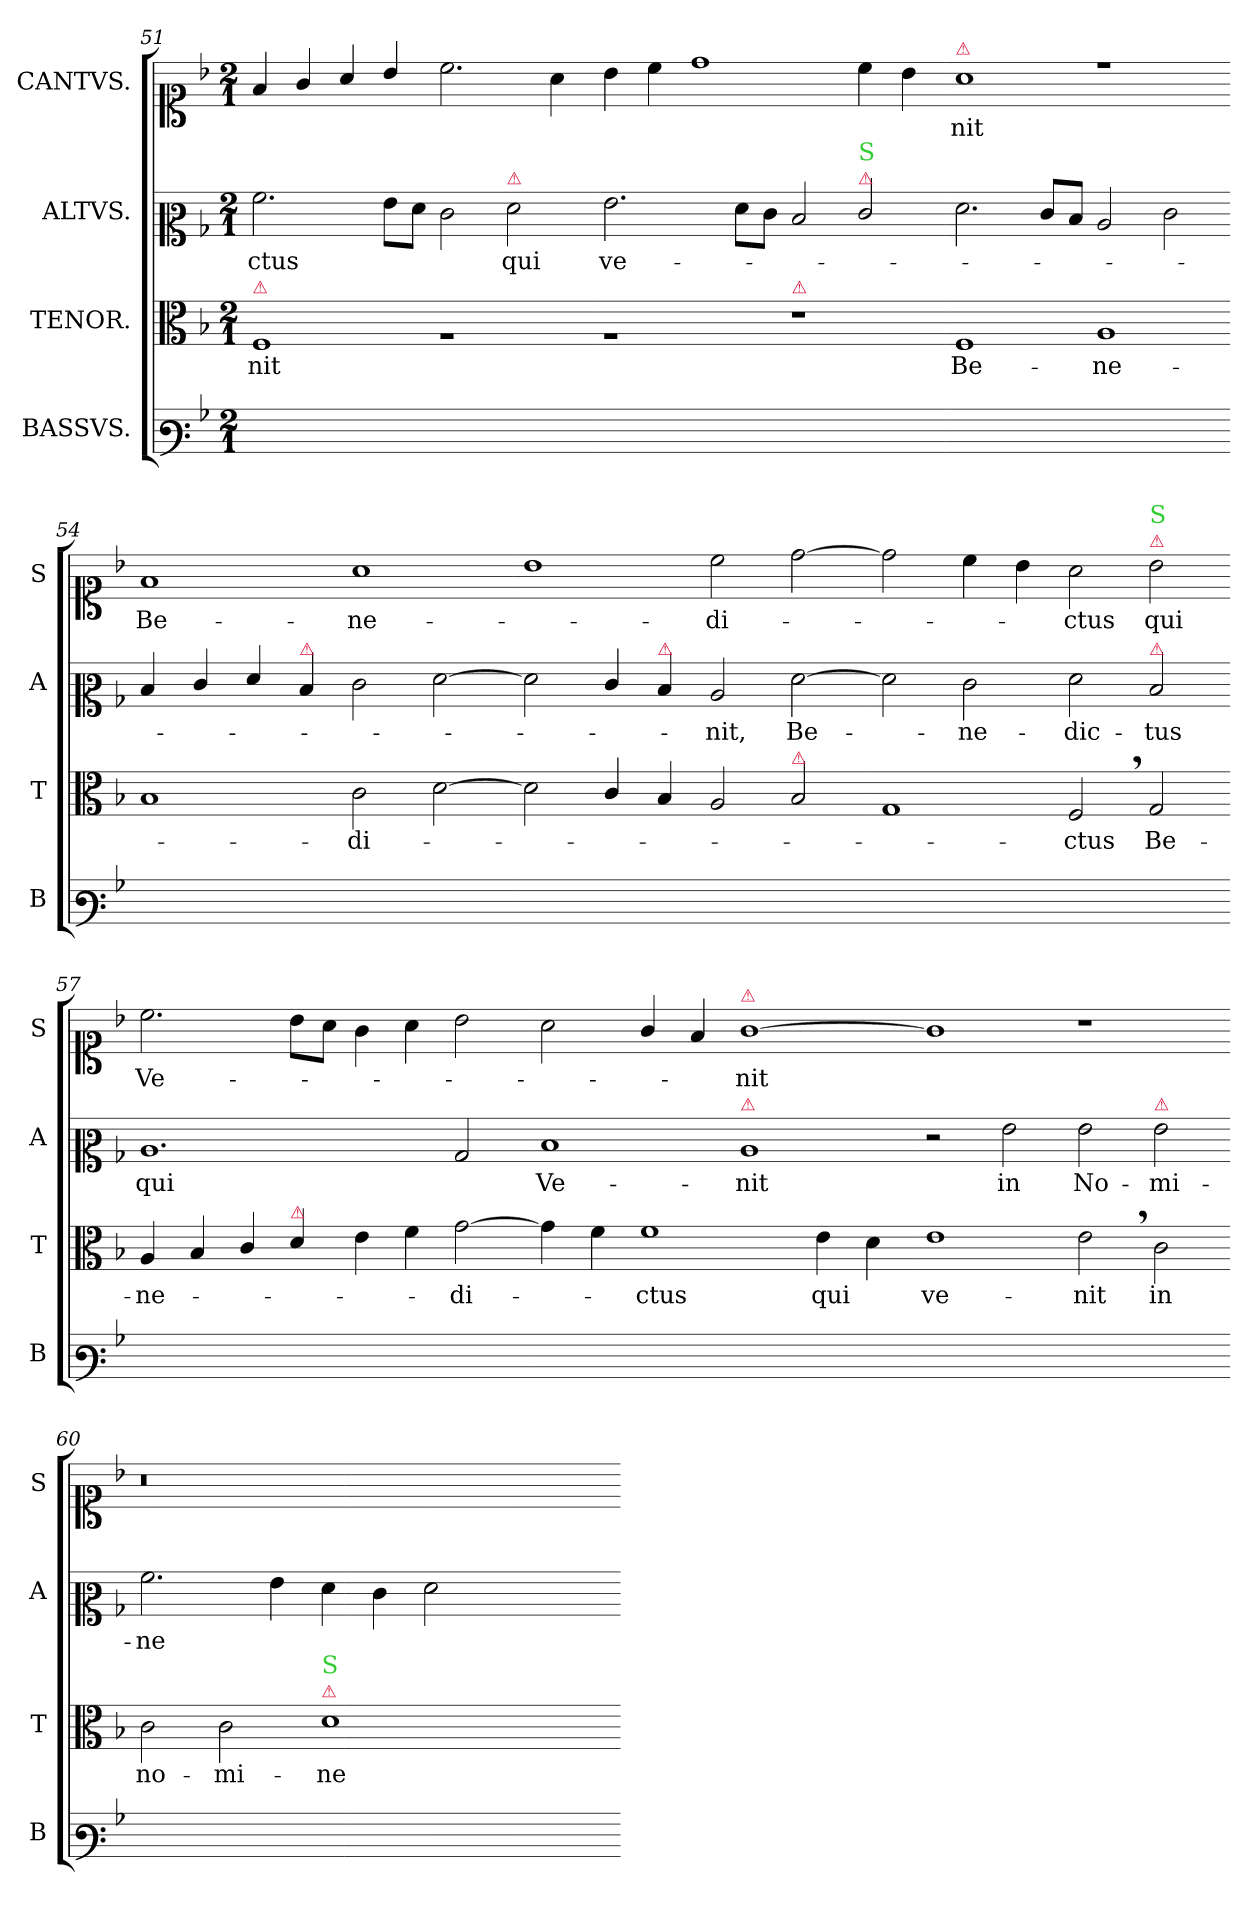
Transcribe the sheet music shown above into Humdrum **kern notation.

**kern	**kern	**text	**kern	**text	**kern	**text
*part4	*part3	*part3	*part2	*part2	*part1	*part1
*staff4	*staff3	*staff3	*staff2	*staff2	*staff1	*staff1
*I"BASSVS.	*I"TENOR.	*	*I"ALTVS.	*	*I"CANTVS.	*
*I'B	*I'T	*	*I'A	*	*I'S	*
*clefF3	*clefC3	*	*clefC2	*	*clefC1	*
*k[b-]	*k[b-]	*	*k[b-]	*	*k[b-]	*
*M2/1	*M2/1	*	*M2/1	*	*M2/1	*
=51	=51	=51	=51	=51	=51	=51
!	!LO:TX:a:color=crimson:t=⚠	!	!	!	!	!
0ryy	1F	-nit	2.a\	-ctus	4f/	.
.	.	.	.	.	4g/	.
.	.	.	.	.	4a/	.
.	.	.	8g\L	.	4b-/	.
.	.	.	8f\J	.	.	.
.	1rA	.	2e\	.	2.cc\	.
!	!	!	!LO:TX:a:color=crimson:t=⚠	!	!	!
.	.	.	2f\	qui	.	.
.	.	.	.	.	4a\	.
=52-	=52-	=52-	=52-	=52-	=52-	=52-
0ryy	1rA	.	2.g\	ve-	4b-\	.
.	.	.	.	.	4cc\	.
.	.	.	.	.	1dd	.
.	.	.	8f\L	.	.	.
.	.	.	8e\J	.	.	.
!	!LO:TX:a:color=crimson:t=⚠	!	!	!	!	!
.	1r	.	2d/	.	.	.
!	!	!	!LO:TX:a:color=crimson:t=⚠	!	!	!
!	!	!	!LO:TX:a:color=limegreen:t=S	!	!	!
.	.	.	2e/	.	4cc\	.
.	.	.	.	.	4b-\	.
=53-	=53-	=53-	=53-	=53-	=53-	=53-
!	!	!	!	!	!LO:TX:a:color=crimson:t=⚠	!
0ryy	1F	Be-	2.f\	.	1a	-nit
.	.	.	8e/L	.	.	.
.	.	.	8d/J	.	.	.
.	1A	-ne-	2c/	.	1rdd	.
.	.	.	2e\	.	.	.
=54-	=54-	=54-	=54-	=54-	=54-	=54-
0ryy	1B-	.	4d/	.	1f	Be-
.	.	.	4e/	.	.	.
.	.	.	4f/	.	.	.
!	!	!	!LO:TX:a:color=crimson:t=⚠	!	!	!
.	.	.	4d/	.	.	.
.	2c\	-di-	2e\	.	1a	-ne-
.	[2d	.	[2f	.	.	.
=55-	=55-	=55-	=55-	=55-	=55-	=55-
0ryy	2d]	.	2f]	.	1b-	.
.	4c/	.	4e/	.	.	.
!	!	!	!LO:TX:a:color=crimson:t=⚠	!	!	!
.	4B-/	.	4d/	.	.	.
.	2A/	.	2c/	-nit,	2cc\	-di-
!	!LO:TX:a:color=crimson:t=⚠	!	!	!	!	!
.	2B-/	.	[2f	Be-	[2dd	.
=56-	=56-	=56-	=56-	=56-	=56-	=56-
0ryy	1G	.	2f]	.	2dd]	.
.	.	.	2e\	-ne-	4cc\	.
.	.	.	.	.	4b-\	.
.	2F,</	-ctus	2f\	-dic-	2a\	-ctus
!	!	!	!	!	!LO:TX:a:color=crimson:t=⚠	!
!	!	!	!	!	!LO:TX:a:color=limegreen:t=S	!
!	!	!	!LO:TX:a:color=crimson:t=⚠	!	!	!
.	2G/	Be-	2d/	-tus	2b-\	qui
=57-	=57-	=57-	=57-	=57-	=57-	=57-
0ryy	4A/	-ne-	1.c	qui	2.cc\	Ve-
.	4B-/	.	.	.	.	.
.	4c/	.	.	.	.	.
!	!LO:TX:a:color=crimson:t=⚠	!	!	!	!	!
.	4d/	.	.	.	8b-\L	.
.	.	.	.	.	8a\J	.
.	4e\	.	.	.	4g\	.
.	4f\	.	.	.	4a\	.
.	[2g\	-di-	2B-/	.	2b-\	.
=58-	=58-	=58-	=58-	=58-	=58-	=58-
0ryy	4g\]	.	1d	Ve-	2a\	.
.	4f\	.	.	.	.	.
.	1f	-ctus	.	.	4g/	.
.	.	.	.	.	4f/	.
!	!	!	!	!	!LO:TX:a:color=crimson:t=⚠	!
!	!	!	!LO:TX:a:color=crimson:t=⚠	!	!	!
.	.	.	1c	-nit	[1g	-nit
.	4e\	qui	.	.	.	.
.	4d\	.	.	.	.	.
=59-	=59-	=59-	=59-	=59-	=59-	=59-
0ryy	1e	ve-	2r	.	1g]	.
.	.	.	2g\	in	.	.
.	2e,\	-nit	2g\	No-	1r	.
!	!	!	!LO:TX:a:color=crimson:t=⚠	!	!	!
.	2c\	in	2g\	-mi-	.	.
=60-	=60-	=60-	=60-	=60-	=60-	=60-
0ryy	2c\	no-	2.a\	-ne	0.r	.
.	2c\	-mi-	.	.	.	.
.	.	.	4g\	.	.	.
!	!LO:TX:a:color=crimson:t=⚠	!	!	!	!	!
!	!LO:TX:a:color=limegreen:t=S	!	!	!	!	!
.	1d	-ne	4f\	.	.	.
.	.	.	4e\	.	.	.
.	.	.	2f\	.	.	.
1ryy	1ryy	.	1ryy	.	.	.
=-	=-	=-	=-	=-	=-	=-
*-	*-	*-	*-	*-	*-	*-
